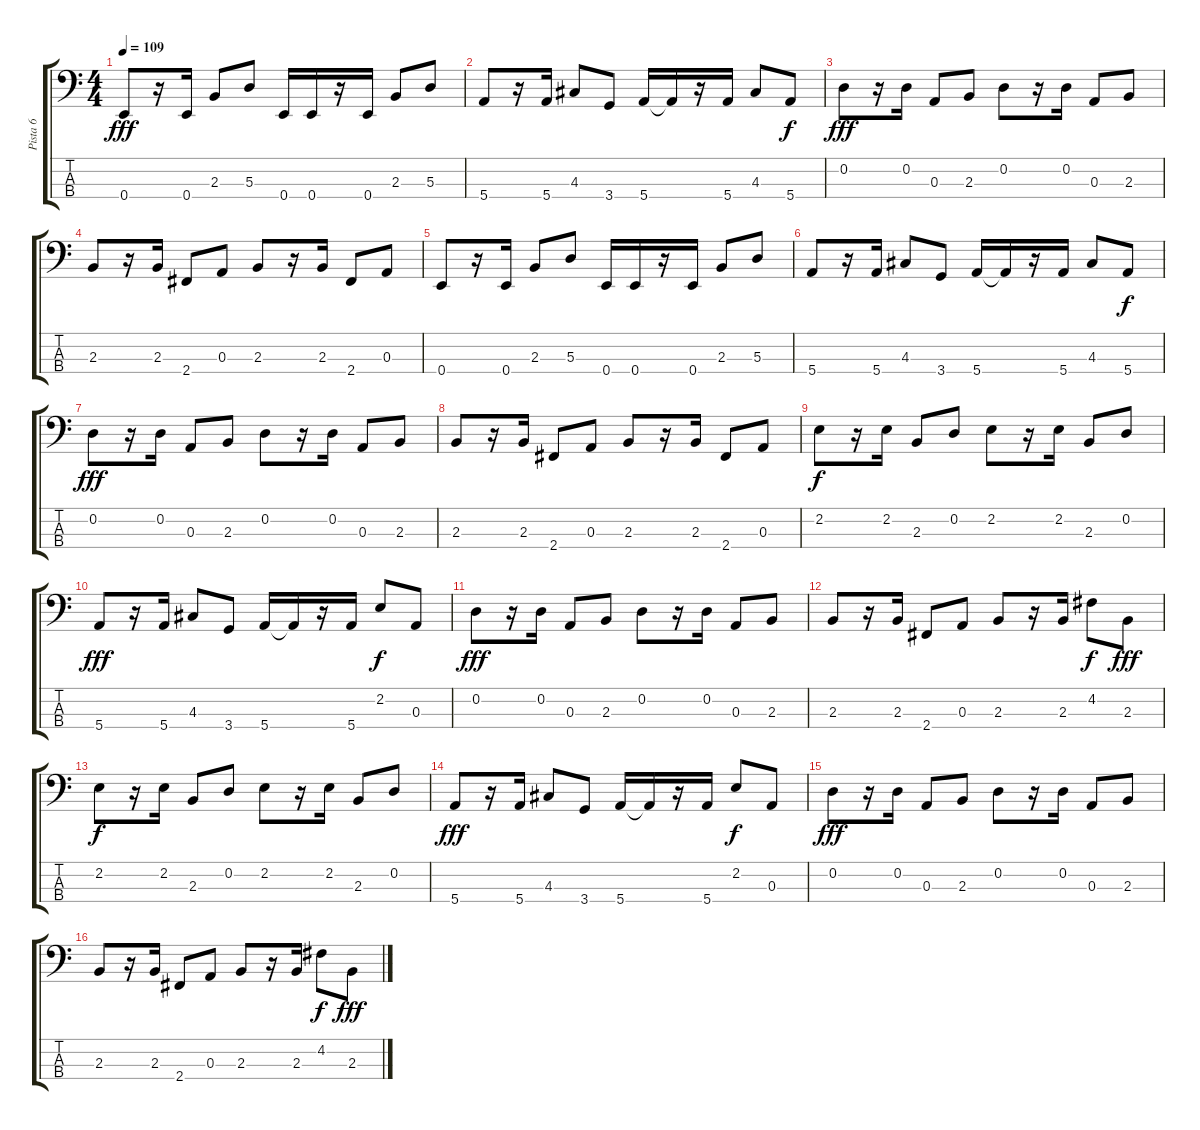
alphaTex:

\track ("Pista 6" "Pista 6") {instrument electricbassfinger}
\staff {score tabs}
\tuning (G2 D2 A1 E1) {hide}
\ts (4 4)
\tempo 109
\clef f4
\ks c
0.4.8{dy fff} r.16 0.4.16 2.3.8 5.3.8 0.4.16 0.4.16 r.16 0.4.16 2.3.8 5.3.8 |
5.4.8 r.16 5.4.16 4.3.8 3.4.8 5.4.16 5.4{t}.16 r.16 5.4.16 4.3.8 5.4.8{dy f} |
0.2.8{dy fff} r.16 0.2.16 0.3.8 2.3.8 0.2.8 r.16 0.2.16 0.3.8 2.3.8 |
2.3.8 r.16 2.3.16 2.4.8 0.3.8 2.3.8 r.16 2.3.16 2.4.8 0.3.8 |
0.4.8 r.16 0.4.16 2.3.8 5.3.8 0.4.16 0.4.16 r.16 0.4.16 2.3.8 5.3.8 |
5.4.8 r.16 5.4.16 4.3.8 3.4.8 5.4.16 5.4{t}.16 r.16 5.4.16 4.3.8 5.4.8{dy f} |
0.2.8{dy fff} r.16 0.2.16 0.3.8 2.3.8 0.2.8 r.16 0.2.16 0.3.8 2.3.8 |
2.3.8 r.16 2.3.16 2.4.8 0.3.8 2.3.8 r.16 2.3.16 2.4.8 0.3.8 |
2.2.8{dy f} r.16 2.2.16 2.3.8 0.2.8 2.2.8 r.16 2.2.16 2.3.8 0.2.8 |
5.4.8{dy fff} r.16 5.4.16 4.3.8 3.4.8 5.4.16 5.4{t}.16 r.16 5.4.16 2.2.8{dy f} 0.3.8 |
0.2.8{dy fff} r.16 0.2.16 0.3.8 2.3.8 0.2.8 r.16 0.2.16 0.3.8 2.3.8 |
2.3.8 r.16 2.3.16 2.4.8 0.3.8 2.3.8 r.16 2.3.16 4.2.8{dy f} 2.3.8{dy fff} |
2.2.8{dy f} r.16 2.2.16 2.3.8 0.2.8 2.2.8 r.16 2.2.16 2.3.8 0.2.8 |
5.4.8{dy fff} r.16 5.4.16 4.3.8 3.4.8 5.4.16 5.4{t}.16 r.16 5.4.16 2.2.8{dy f} 0.3.8 |
0.2.8{dy fff} r.16 0.2.16 0.3.8 2.3.8 0.2.8 r.16 0.2.16 0.3.8 2.3.8 |
2.3.8 r.16 2.3.16 2.4.8 0.3.8 2.3.8 r.16 2.3.16 4.2.8{dy f} 2.3.8{dy fff}
